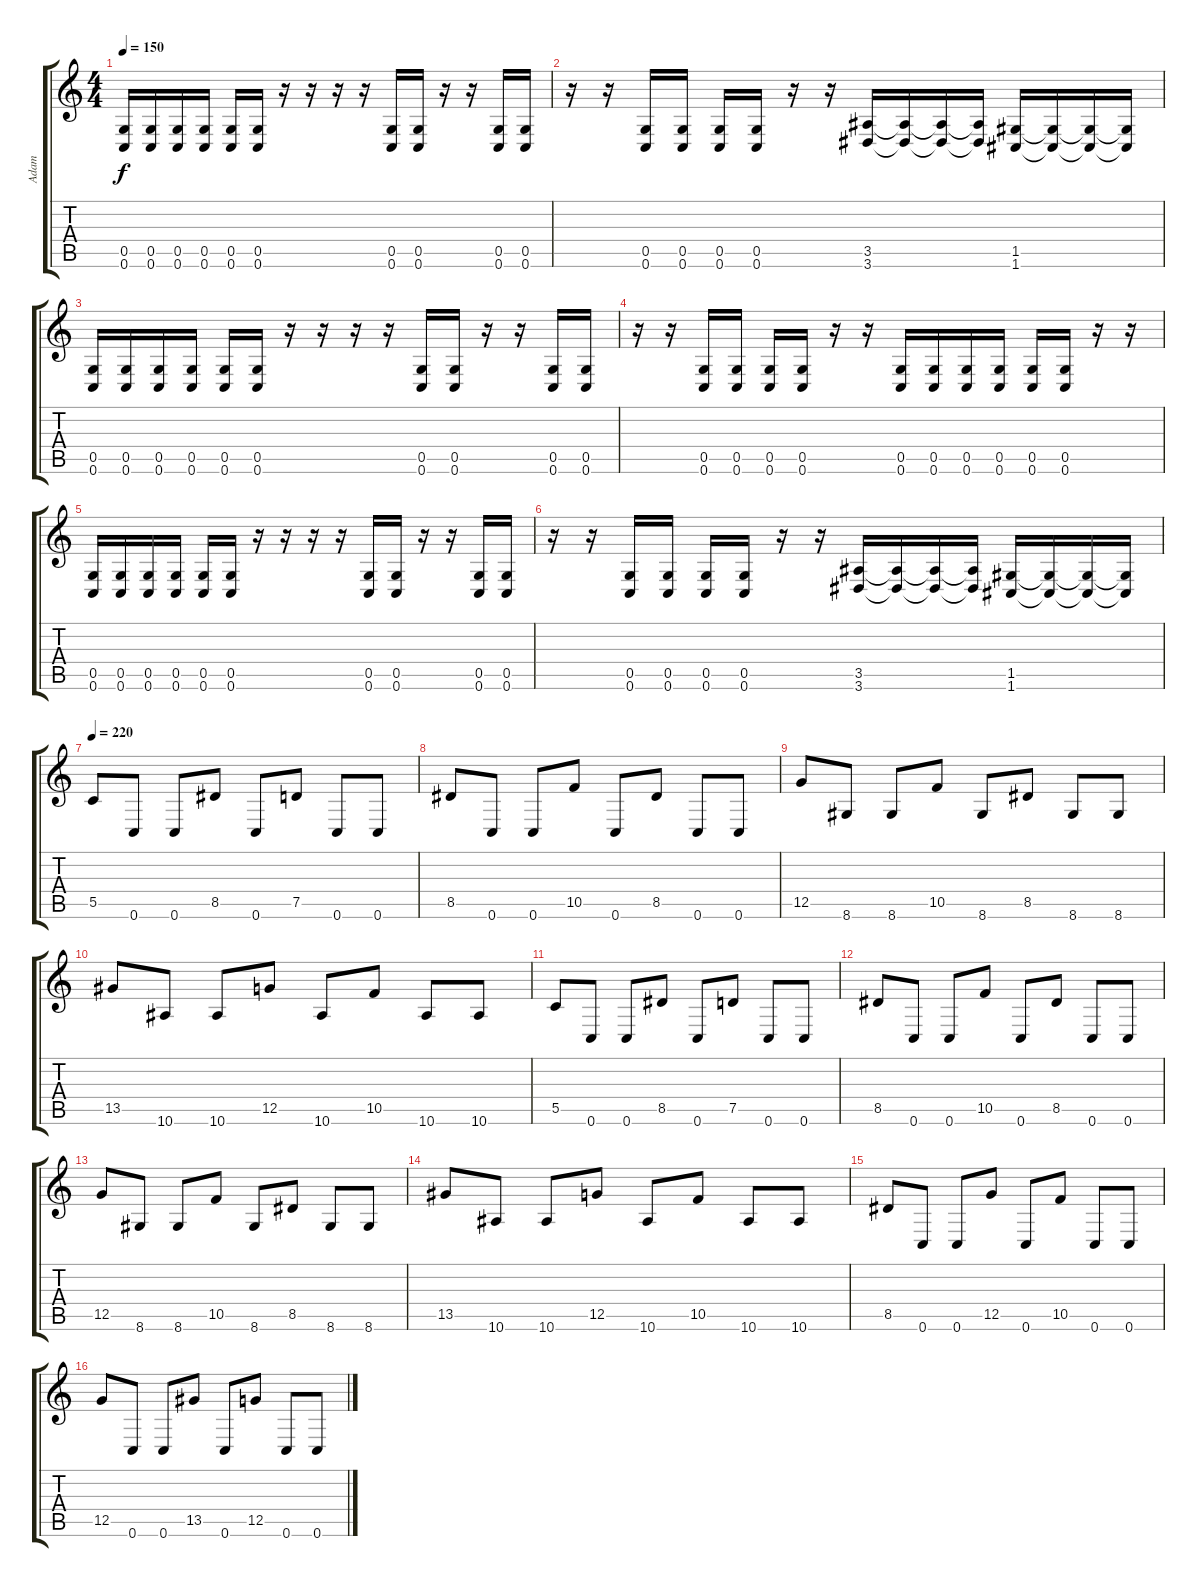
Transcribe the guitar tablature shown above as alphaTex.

\track ("Adam" "Adam") {instrument distortionguitar}
\staff {score tabs}
\tuning (D4 A3 F3 C3 G2 C2) {hide}
\ts (4 4)
\tempo 150
\clef g2
\ks c
(0.5 0.6).16{dy f} (0.5 0.6).16 (0.5 0.6).16 (0.5 0.6).16 (0.5 0.6).16 (0.5 0.6).16 r.16 r.16 r.16 r.16 (0.5 0.6).16 (0.5 0.6).16 r.16 r.16 (0.5 0.6).16 (0.5 0.6).16 |
r.16 r.16 (0.5 0.6).16 (0.5 0.6).16 (0.5 0.6).16 (0.5 0.6).16 r.16 r.16 (3.5 3.6).16 (3.5{t} 3.6{t}).16 (3.5{t} 3.6{t}).16 (3.5{t} 3.6{t}).16 (1.5 1.6).16 (1.5{t} 1.6{t}).16 (1.5{t} 1.6{t}).16 (1.5{t} 1.6{t}).16 |
(0.5 0.6).16 (0.5 0.6).16 (0.5 0.6).16 (0.5 0.6).16 (0.5 0.6).16 (0.5 0.6).16 r.16 r.16 r.16 r.16 (0.5 0.6).16 (0.5 0.6).16 r.16 r.16 (0.5 0.6).16 (0.5 0.6).16 |
r.16 r.16 (0.5 0.6).16 (0.5 0.6).16 (0.5 0.6).16 (0.5 0.6).16 r.16 r.16 (0.5 0.6).16 (0.5 0.6).16 (0.5 0.6).16 (0.5 0.6).16 (0.5 0.6).16 (0.5 0.6).16 r.16 r.16 |
(0.5 0.6).16 (0.5 0.6).16 (0.5 0.6).16 (0.5 0.6).16 (0.5 0.6).16 (0.5 0.6).16 r.16 r.16 r.16 r.16 (0.5 0.6).16 (0.5 0.6).16 r.16 r.16 (0.5 0.6).16 (0.5 0.6).16 |
r.16 r.16 (0.5 0.6).16 (0.5 0.6).16 (0.5 0.6).16 (0.5 0.6).16 r.16 r.16 (3.5 3.6).16 (3.5{t} 3.6{t}).16 (3.5{t} 3.6{t}).16 (3.5{t} 3.6{t}).16 (1.5 1.6).16 (1.5{t} 1.6{t}).16 (1.5{t} 1.6{t}).16 (1.5{t} 1.6{t}).16 |
\tempo 220
5.5.8 0.6.8 0.6.8 8.5.8 0.6.8 7.5.8 0.6.8 0.6.8 |
8.5.8 0.6.8 0.6.8 10.5.8 0.6.8 8.5.8 0.6.8 0.6.8 |
12.5.8 8.6.8 8.6.8 10.5.8 8.6.8 8.5.8 8.6.8 8.6.8 |
13.5.8 10.6.8 10.6.8 12.5.8 10.6.8 10.5.8 10.6.8 10.6.8 |
5.5.8 0.6.8 0.6.8 8.5.8 0.6.8 7.5.8 0.6.8 0.6.8 |
8.5.8 0.6.8 0.6.8 10.5.8 0.6.8 8.5.8 0.6.8 0.6.8 |
12.5.8 8.6.8 8.6.8 10.5.8 8.6.8 8.5.8 8.6.8 8.6.8 |
13.5.8 10.6.8 10.6.8 12.5.8 10.6.8 10.5.8 10.6.8 10.6.8 |
8.5.8 0.6.8 0.6.8 12.5.8 0.6.8 10.5.8 0.6.8 0.6.8 |
12.5.8 0.6.8 0.6.8 13.5.8 0.6.8 12.5.8 0.6.8 0.6.8
